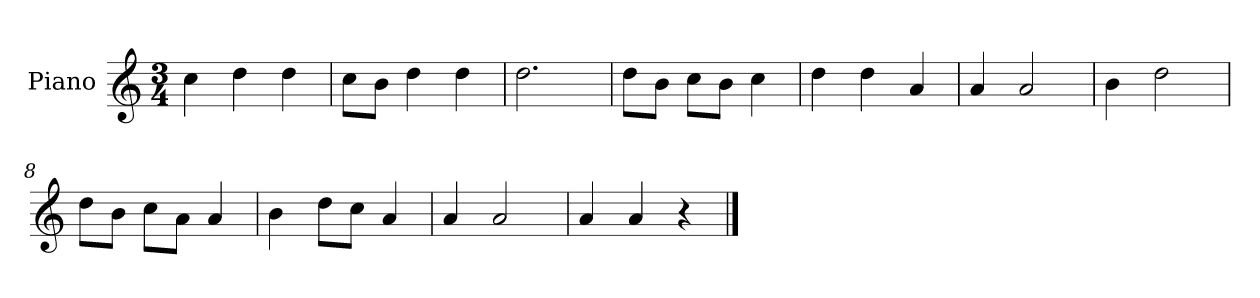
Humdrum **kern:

**kern
*part1
*staff1
*I"Piano
*I'P-no
*clefG2
*k[]
*M3/4
*MM178
=1
4cc\
4dd\
4dd\
=2
8cc\L
8b\J
4dd\
4dd\
=3
2.dd\
=4
8dd\L
8b\J
8cc\L
8b\J
4cc\
=5
4dd\
4dd\
4a/
=6
4a/
2a/
=7
4b\
2dd\
=8
8dd\L
8b\J
8cc\L
8a\J
4a/
=9
4b\
8dd\L
8cc\J
4a/
=10
4a/
2a/
!!LO:LB:g=z
=11
4a/
4a/
4r
==
*-
